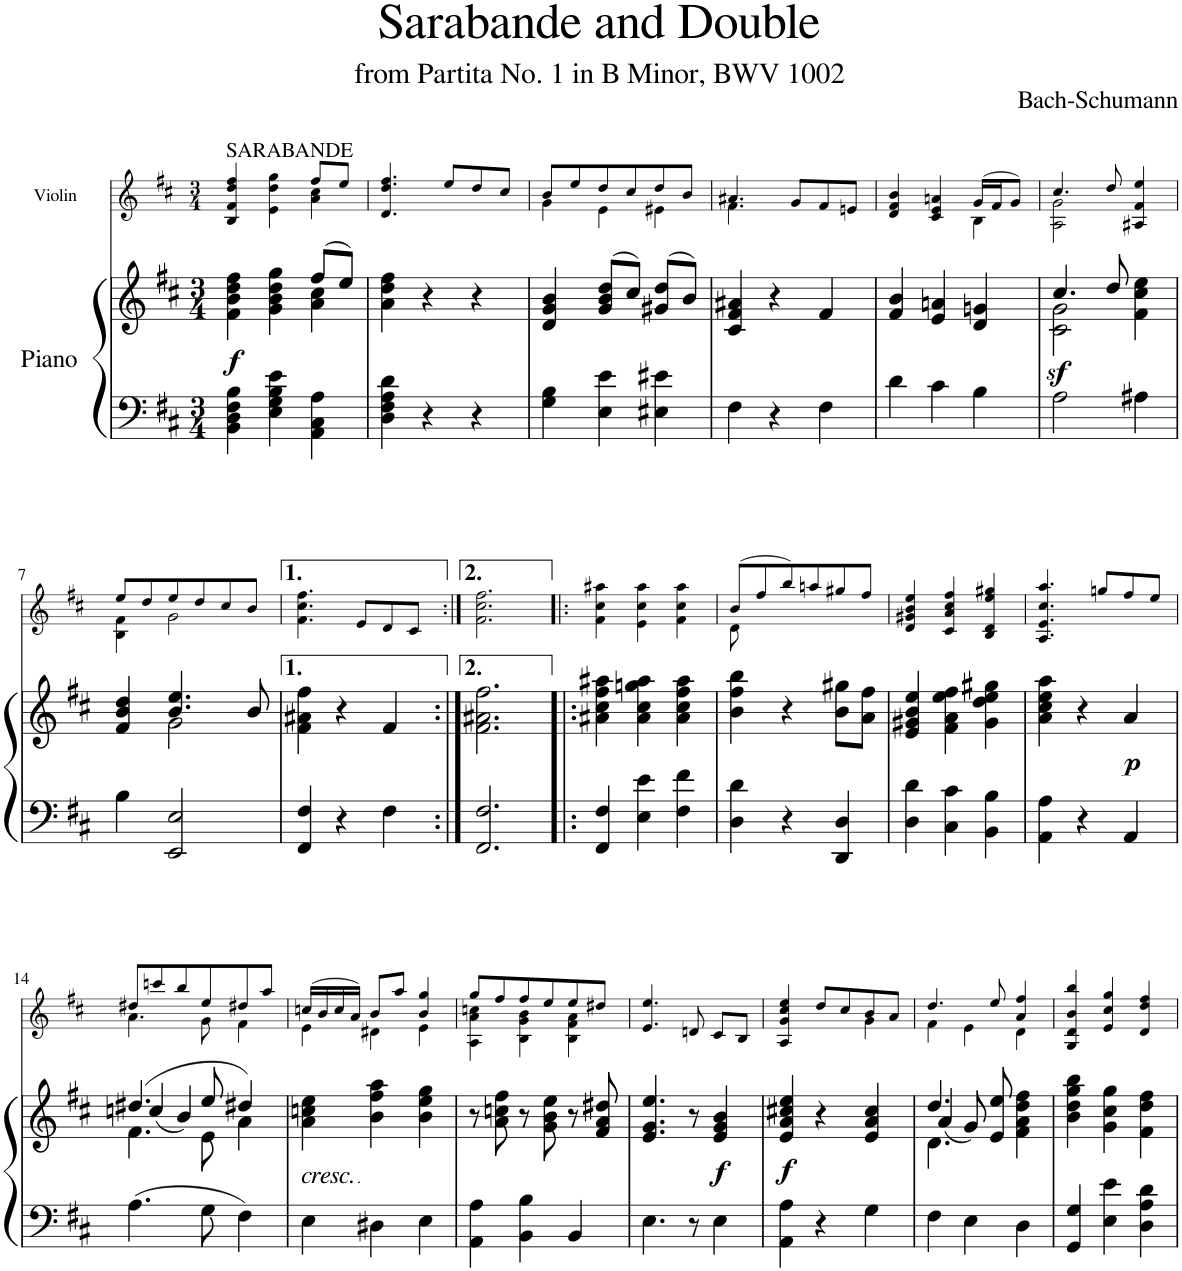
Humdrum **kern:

**kern	**kern	**dynam	**kern
*part2	*part2	*part2	*part1
*staff3	*staff2	*staff2/3	*staff1
*I"Piano	*	*	*I"Violin
*I'Pno	*	*	*I'Vln
*	*	*	*stria5
*clefF4	*clefG2	*	*clefG2
*k[f#c#]	*k[f#c#]	*	*k[f#c#]
*M3/4	*M3/4	*	*M3/4
=1	=1	=1	=1
*	*^	*	*^
!	!	!	!	!LO:TX:a:t=SARABANDE	!
!	!	!	!LO:DY:b	!	!
4BB\ 4D\ 4F#\ 4B\	4f#\ 4b\ 4dd\ 4ff#\	2ryy	f	4B/ 4f#/ 4dd/ 4ff#/	2ryy
4E\ 4G\ 4B\ 4e\	4g\ 4b\ 4dd\ 4gg\	.	.	4e\ 4dd\ 4gg\	.
4AA\ 4C#\ 4A\	(8ff#/L	4a\ 4cc#\	.	8ff#/L	4a\ 4cc#\
.	8ee/J)	.	.	8ee/J	.
*	*v	*v	*	*	*
*	*	*	*v	*v
=2	=2	=2	=2
4D\ 4F#\ 4A\ 4d\	4a\ 4dd\ 4ff#\	.	4.d/ 4.dd/ 4.ff#/
4r	4r	.	.
.	.	.	8ee/L
4r	4r	.	8dd/
.	.	.	8cc#/J
=3	=3	=3	=3
*	*	*	*^
4G\ 4B\	4d/ 4g/ 4b/	.	8b/L	4g\
.	.	.	8ee/	.
4E\ 4e\	(>8g/ 8b/ 8dd/L	.	8dd/	4e\
.	8cc#/J)	.	8cc#/	.
4E#X\ 4e#X\	(>8g#X/ 8dd/L	.	8dd/	4e#X\
.	8b/J)	.	8b/J	.
=4	=4	=4	=4	=4
4F#\	4c#/ 4f#/ 4a#X/	.	4.a#X/	4.f#\
4r	4r	.	.	.
.	.	.	8g/L	4.ryy
4F#\	4f#/	.	8f#/	.
.	.	.	8en/J	.
=5	=5	=5	=5	=5
4d\	4f#/ 4b/	.	4d/ 4f#/ 4b/	2ryy
4c#\	4e/ 4an/	.	4c#/ 4e/ 4an/	.
4B\	4d/ 4gn/	.	(16g/LL	4B\
.	.	.	16f#/J	.
.	.	.	8g/J)	.
=6	=6	=6	=6	=6
*	*^	*	*	*
!	!	!	!LO:DY:b	!	!
2A\	4.cc#/	2c#\ 2g\	sf	4.cc#/	2A\ 2g\
.	8dd/	.	.	8dd/	.
4A#X\	4f#\ 4cc#\ 4ee\	4ryy	.	4A#X/ 4f#/ 4ee/	4ryy
!!LO:LB:g=z	!!
=7	=7	=7	=7	=7	=7
4B\	4f#/ 4b/ 4dd/	4ryy	.	8ee/L	4B\ 4f#\
.	.	.	.	8dd/	.
2EE/ 2E/	4.b/ 4.ee/	2g\	.	8ee/	2g\
.	.	.	.	8dd/	.
.	.	.	.	8cc#/	.
.	8b/	.	.	8b/J	.
*	*v	*v	*	*	*
*	*	*	*v	*v
=8	=8	=8	=8
4FF#/ 4F#/	4f#\ 4a#X\ 4ff#\	.	4.f#\ 4.cc#\ 4.ff#\
4r	4r	.	.
.	.	.	8e/L
4F#\	4f#/	.	8d/
.	.	.	8c#/J
=9:|!	=9:|!	=9:|!	=9:|!
2.FF#/ 2.F#/	2.f#\ 2.a#X\ 2.ff#\	.	2.f#\ 2.cc#\ 2.ff#\
=10!|:	=10!|:	=10!|:	=10!|:
4FF#/ 4F#/	4a#X\ 4cc#\ 4ff#\ 4aa#X\	.	4f#\ 4cc#\ 4aa#X\
4E\ 4e\	4a#\ 4cc#\ 4ggn\ 4aa#\	.	4e\ 4cc#\ 4aa#\
4F#\ 4f#\	4a#\ 4cc#\ 4ff#\ 4aa#\	.	4f#\ 4cc#\ 4aa#\
=11	=11	=11	=11
*	*	*	*^
4D\ 4d\	4b\ 4ff#\ 4bb\	.	(8b/L	8d\
.	.	.	8ff#/	2ryy
4r	4r	.	8bb/)	.
.	.	.	8aan/	.
4DD/ 4D/	8b\ 8gg#X\L	.	8gg#X/	.
.	8a\ 8ff#\J	.	8ff#/J	8ryy
*	*	*	*v	*v
=12	=12	=12	=12
4D\ 4d\	4e/ 4g#X/ 4b/ 4ee/	.	4d/ 4g#X/ 4b/ 4ee/
4C#\ 4c#\	4f#\ 4a\ 4ee\ 4ff#\	.	4c#/ 4a/ 4cc#/ 4ff#/
4BB\ 4B\	4g#\ 4dd\ 4ee\ 4gg#X\	.	4B/ 4d/ 4ee/ 4gg#X/
=13	=13	=13	=13
4AA\ 4A\	4a\ 4cc#\ 4ee\ 4aa\	.	4.A/ 4.e/ 4.cc#/ 4.aa/
4r	4r	.	.
.	.	.	8ggn/L
!	!	!LO:DY:b	!
4AA/	4a/	p	8ff#/
.	.	.	8ee/J
!!LO:LB:g=z
=14	=14	=14	=14
*	*^	*	*^
*	*	*^	*	*	*
4.A\	(4.dd#X/	(4ccn/	4.f#\	.	8dd#X/L	4.a\
.	.	.	.	.	8cccn/	.
.	.	4b/)	.	.	8bb/	.
8G\	8ee/	.	8e\	.	8ee/	8g\
4F#\	4dd#X/)	4a\	4ryy	.	8dd#X/	4f#\
.	.	.	.	.	8aa/J	.
*	*v	*v	*v	*	*	*
=15	=15	=15	=15	=15
!	!LO:TX:b:i:t=cresc.	!	!	!
4E\	4a\ 4ccn\ 4ee\	.	(16ccn/LL	4e\
.	.	.	16b/	.
.	.	.	16cc/	.
.	.	.	16a/JJ)	.
4D#X\	4b\ 4ff#\ 4aa\	.	8b/L	4d#X\
.	.	.	8aa/J	.
4E\	4b\ 4ee\ 4gg\	.	4b/ 4gg/	4e\
=16	=16	=16	=16	=16
4AA\ 4A\	8r	.	8gg/L	4A\ 4a\ 4ccn\
.	8a\ 8ccn\ 8ff#\	.	8ff#/	.
4BB\ 4B\	8r	.	8ff#/	4B\ 4g\ 4b\
.	8g\ 8b\ 8ee\	.	8ee/	.
4BB/	8r	.	8ee/	4B\ 4f#\ 4a\
.	8f#/ 8a/ 8dd#X/	.	8dd#X/J	.
*	*	*	*v	*v
=17	=17	=17	=17
4.E\	4.e/ 4.g/ 4.ee/	.	4.e/ 4.ee/
8r	8r	.	8dn/
!	!	!LO:DY:b	!
4E\	4e/ 4g/ 4b/	f	8c#/L
.	.	.	8B/J
=18	=18	=18	=18
*	*	*	*^
!	!	!LO:DY:b	!	!
4AA\ 4A\	4e/ 4a/ 4cc#X/ 4ee/	f	4A/ 4g/ 4cc#/ 4ee/	2ryy
4r	4r	.	8dd/L	.
.	.	.	8cc#/	.
4G\	4e/ 4a/ 4cc#/	.	8b/	4g\
.	.	.	8a/J	.
=19	=19	=19	=19	=19
*	*^	*	*	*
*	*	*^	*	*	*
4F#\	4.dd/	4.d\	(4a/	.	4.dd/	4f#\
4E\	.	.	8g/)	.	.	4e\
.	8e/ 8ee/	4.ryy	4.ryy	.	8ee/	.
4D\	4f#\ 4a\ 4dd\ 4ff#\	.	.	.	4a/ 4ff#/	4d\
*	*v	*v	*v	*	*	*
*	*	*	*v	*v
=20	=20	=20	=20
4GG/ 4G/	4b\ 4dd\ 4gg\ 4bb\	.	4G/ 4d/ 4b/ 4bb/
4E\ 4e\	4g\ 4cc#\ 4gg\	.	4e/ 4cc#/ 4gg/
4D\ 4A\ 4d\	4f#\ 4dd\ 4ff#\	.	4d/ 4dd/ 4ff#/
=	=	=	=
*-	*-	*-	*-
